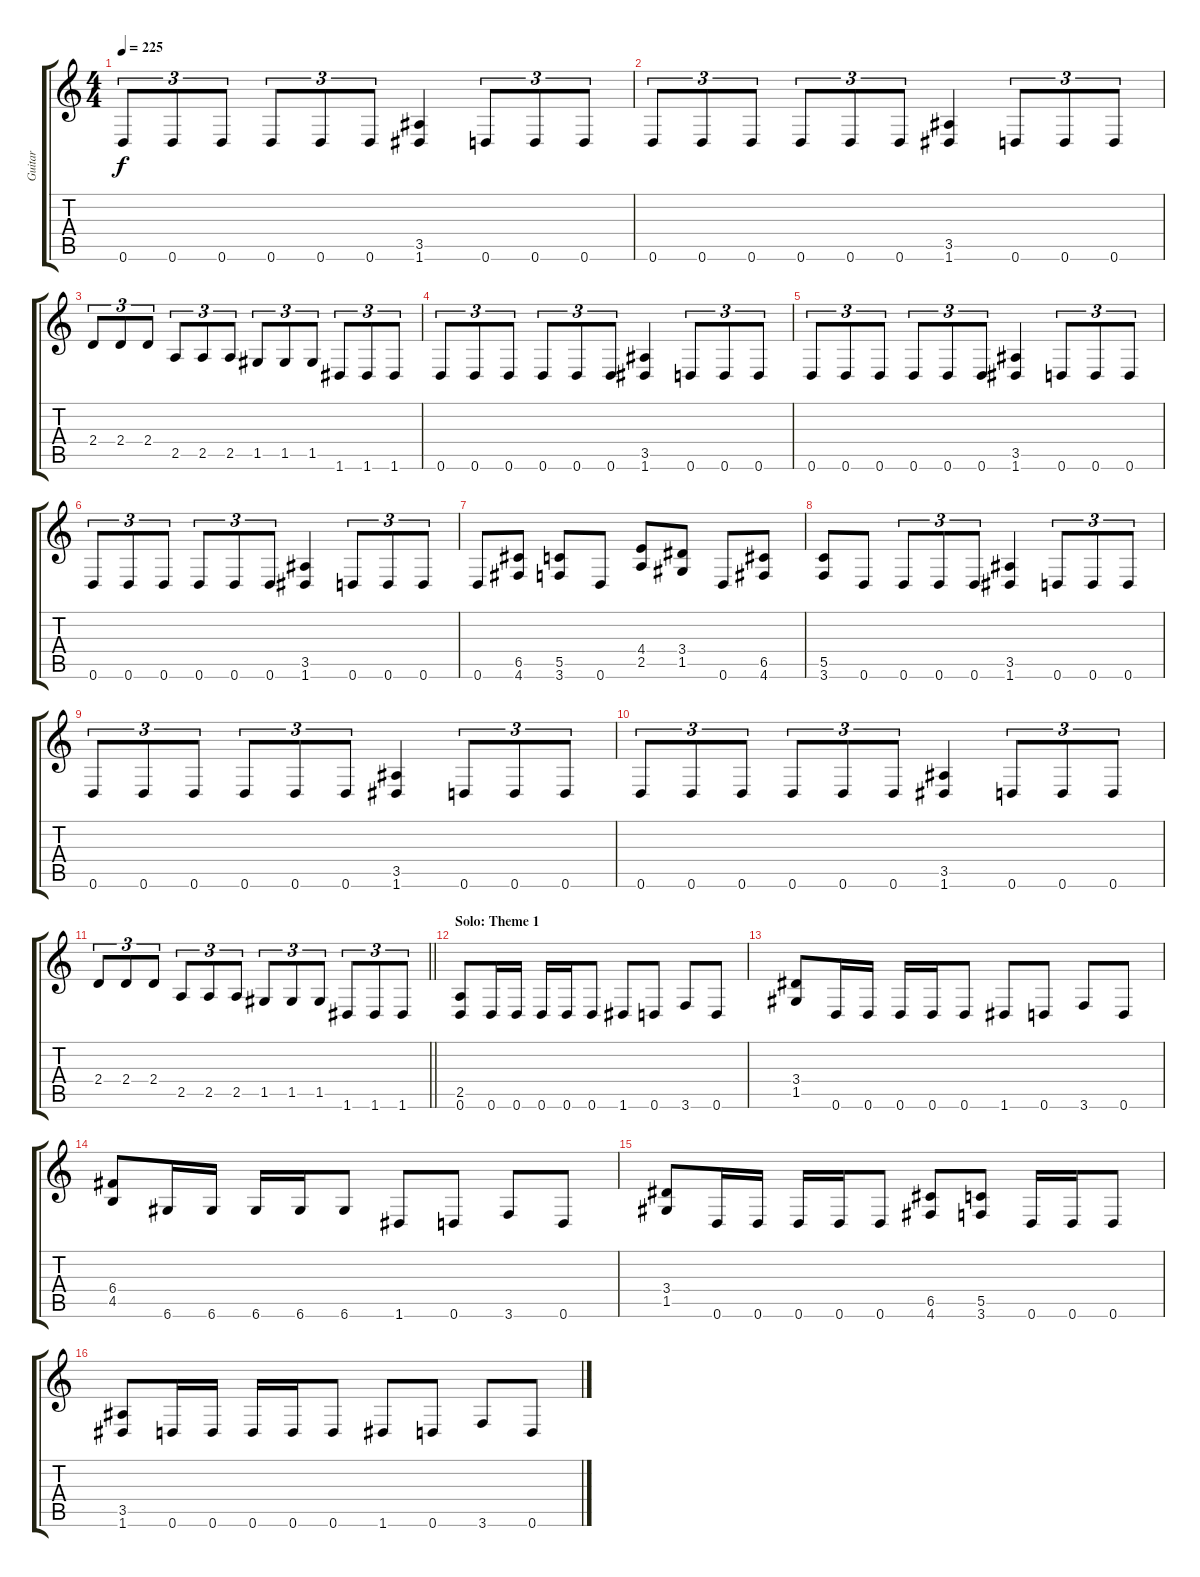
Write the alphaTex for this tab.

\track ("Guitar" "Guitar") {instrument distortionguitar}
\staff {score tabs}
\tuning (D4 A3 F3 C3 G2 D2) {hide}
\ts (4 4)
\tempo 225
\clef g2
\ks c
0.6.8{tu (3 2) dy f} 0.6.8{tu (3 2)} 0.6.8{tu (3 2)} 0.6.8{tu (3 2)} 0.6.8{tu (3 2)} 0.6.8{tu (3 2)} (3.5 1.6).4 0.6.8{tu (3 2)} 0.6.8{tu (3 2)} 0.6.8{tu (3 2)} |
0.6.8{tu (3 2)} 0.6.8{tu (3 2)} 0.6.8{tu (3 2)} 0.6.8{tu (3 2)} 0.6.8{tu (3 2)} 0.6.8{tu (3 2)} (3.5 1.6).4 0.6.8{tu (3 2)} 0.6.8{tu (3 2)} 0.6.8{tu (3 2)} |
2.4.8{tu (3 2)} 2.4.8{tu (3 2)} 2.4.8{tu (3 2)} 2.5.8{tu (3 2)} 2.5.8{tu (3 2)} 2.5.8{tu (3 2)} 1.5.8{tu (3 2)} 1.5.8{tu (3 2)} 1.5.8{tu (3 2)} 1.6.8{tu (3 2)} 1.6.8{tu (3 2)} 1.6.8{tu (3 2)} |
0.6.8{tu (3 2)} 0.6.8{tu (3 2)} 0.6.8{tu (3 2)} 0.6.8{tu (3 2)} 0.6.8{tu (3 2)} 0.6.8{tu (3 2)} (3.5 1.6).4 0.6.8{tu (3 2)} 0.6.8{tu (3 2)} 0.6.8{tu (3 2)} |
0.6.8{tu (3 2)} 0.6.8{tu (3 2)} 0.6.8{tu (3 2)} 0.6.8{tu (3 2)} 0.6.8{tu (3 2)} 0.6.8{tu (3 2)} (3.5 1.6).4 0.6.8{tu (3 2)} 0.6.8{tu (3 2)} 0.6.8{tu (3 2)} |
0.6.8{tu (3 2)} 0.6.8{tu (3 2)} 0.6.8{tu (3 2)} 0.6.8{tu (3 2)} 0.6.8{tu (3 2)} 0.6.8{tu (3 2)} (3.5 1.6).4 0.6.8{tu (3 2)} 0.6.8{tu (3 2)} 0.6.8{tu (3 2)} |
0.6.8 (6.5 4.6).8 (5.5 3.6).8 0.6.8 (4.4 2.5).8 (3.4 1.5).8 0.6.8 (6.5 4.6).8 |
(5.5 3.6).8 0.6.8 0.6.8{tu (3 2)} 0.6.8{tu (3 2)} 0.6.8{tu (3 2)} (3.5 1.6).4 0.6.8{tu (3 2)} 0.6.8{tu (3 2)} 0.6.8{tu (3 2)} |
0.6.8{tu (3 2)} 0.6.8{tu (3 2)} 0.6.8{tu (3 2)} 0.6.8{tu (3 2)} 0.6.8{tu (3 2)} 0.6.8{tu (3 2)} (3.5 1.6).4 0.6.8{tu (3 2)} 0.6.8{tu (3 2)} 0.6.8{tu (3 2)} |
0.6.8{tu (3 2)} 0.6.8{tu (3 2)} 0.6.8{tu (3 2)} 0.6.8{tu (3 2)} 0.6.8{tu (3 2)} 0.6.8{tu (3 2)} (3.5 1.6).4 0.6.8{tu (3 2)} 0.6.8{tu (3 2)} 0.6.8{tu (3 2)} |
\barLineRight lightlight
2.4.8{tu (3 2)} 2.4.8{tu (3 2)} 2.4.8{tu (3 2)} 2.5.8{tu (3 2)} 2.5.8{tu (3 2)} 2.5.8{tu (3 2)} 1.5.8{tu (3 2)} 1.5.8{tu (3 2)} 1.5.8{tu (3 2)} 1.6.8{tu (3 2)} 1.6.8{tu (3 2)} 1.6.8{tu (3 2)} |
\section ("" "Solo: Theme 1")
(2.5 0.6).8 0.6.16 0.6.16 0.6.16 0.6.16 0.6.8 1.6.8 0.6.8 3.6.8 0.6.8 |
(3.4 1.5).8 0.6.16 0.6.16 0.6.16 0.6.16 0.6.8 1.6.8 0.6.8 3.6.8 0.6.8 |
(6.4 4.5).8 6.6.16 6.6.16 6.6.16 6.6.16 6.6.8 1.6.8 0.6.8 3.6.8 0.6.8 |
(3.4 1.5).8 0.6.16 0.6.16 0.6.16 0.6.16 0.6.8 (6.5 4.6).8 (5.5 3.6).8 0.6.16 0.6.16 0.6.8 |
(3.5 1.6).8 0.6.16 0.6.16 0.6.16 0.6.16 0.6.8 1.6.8 0.6.8 3.6.8 0.6.8
